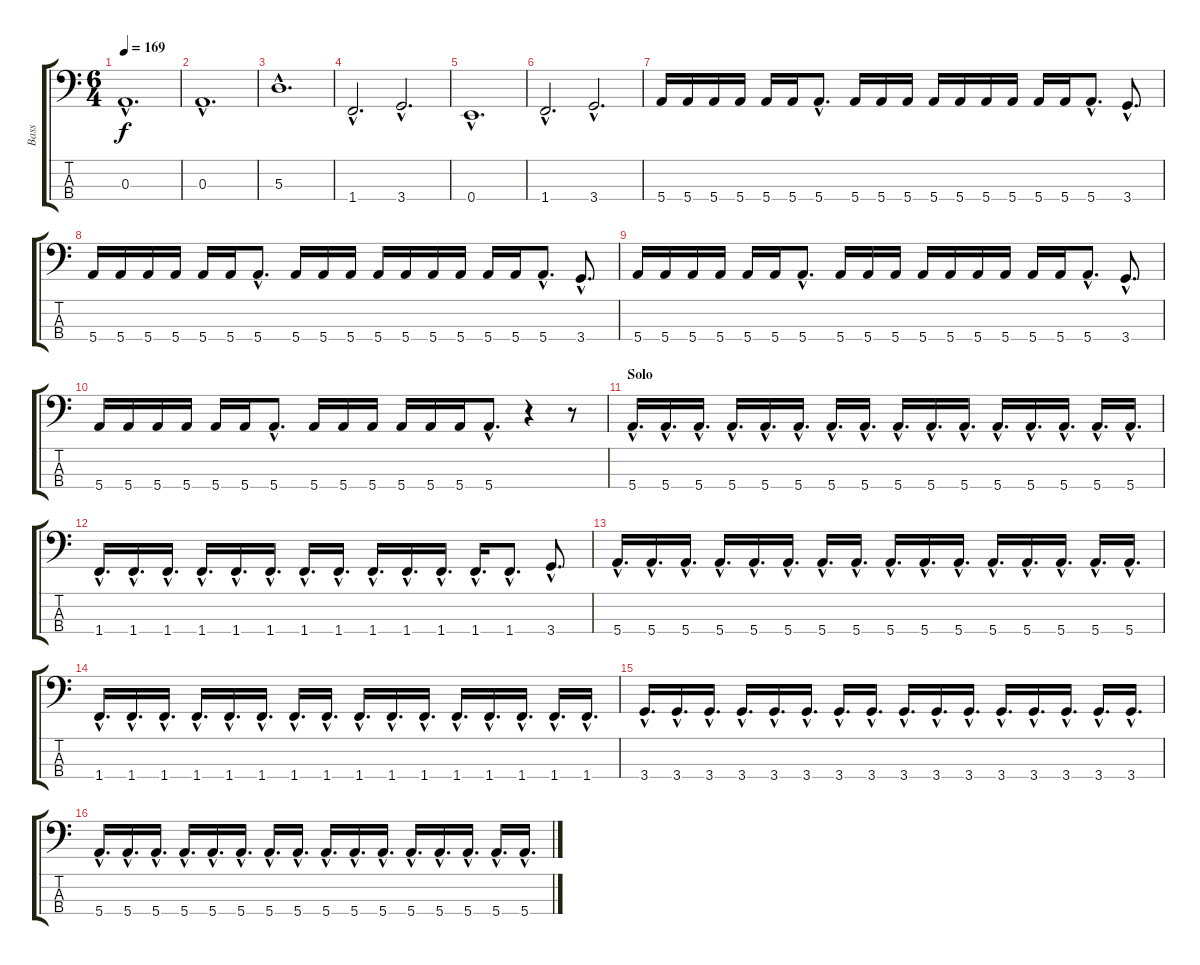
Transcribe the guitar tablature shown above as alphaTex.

\track ("Bass" "Bass") {instrument electricbasspick}
\staff {score tabs}
\tuning (G2 D2 A1 E1) {hide}
\ts (6 4)
\tempo 169
\clef f4
\ks c
0.3{hac}.1{d dy f} |
0.3{hac}.1{d} |
5.3{hac}.1{d} |
1.4{hac}.2{d} 3.4{hac}.2{d} |
0.4{hac}.1{d} |
1.4{hac}.2{d} 3.4{hac}.2{d} |
5.4.16 5.4.16 5.4.16 5.4.16 5.4.16 5.4.16 5.4{hac}.8{d} 5.4.16 5.4.16 5.4.16 5.4.16 5.4.16 5.4.16 5.4.16 5.4.16 5.4.16 5.4{hac}.8{d} 3.4{hac}.8{d} |
5.4.16 5.4.16 5.4.16 5.4.16 5.4.16 5.4.16 5.4{hac}.8{d} 5.4.16 5.4.16 5.4.16 5.4.16 5.4.16 5.4.16 5.4.16 5.4.16 5.4.16 5.4{hac}.8{d} 3.4{hac}.8{d} |
5.4.16 5.4.16 5.4.16 5.4.16 5.4.16 5.4.16 5.4{hac}.8{d} 5.4.16 5.4.16 5.4.16 5.4.16 5.4.16 5.4.16 5.4.16 5.4.16 5.4.16 5.4{hac}.8{d} 3.4{hac}.8{d} |
5.4.16 5.4.16 5.4.16 5.4.16 5.4.16 5.4.16 5.4{hac}.8{d} 5.4.16 5.4.16 5.4.16 5.4.16 5.4.16 5.4.16 5.4{hac}.8{d} r.4 r.8 |
\section ("" "Solo")
5.4{hac}.16{d} 5.4{hac}.16{d} 5.4{hac}.16{d} 5.4{hac}.16{d} 5.4{hac}.16{d} 5.4{hac}.16{d} 5.4{hac}.16{d} 5.4{hac}.16{d} 5.4{hac}.16{d} 5.4{hac}.16{d} 5.4{hac}.16{d} 5.4{hac}.16{d} 5.4{hac}.16{d} 5.4{hac}.16{d} 5.4{hac}.16{d} 5.4{hac}.16{d} |
1.4{hac}.16{d} 1.4{hac}.16{d} 1.4{hac}.16{d} 1.4{hac}.16{d} 1.4{hac}.16{d} 1.4{hac}.16{d} 1.4{hac}.16{d} 1.4{hac}.16{d} 1.4{hac}.16{d} 1.4{hac}.16{d} 1.4{hac}.16{d} 1.4{hac}.16{d} 1.4{hac}.8{d} 3.4{hac}.8{d} |
5.4{hac}.16{d} 5.4{hac}.16{d} 5.4{hac}.16{d} 5.4{hac}.16{d} 5.4{hac}.16{d} 5.4{hac}.16{d} 5.4{hac}.16{d} 5.4{hac}.16{d} 5.4{hac}.16{d} 5.4{hac}.16{d} 5.4{hac}.16{d} 5.4{hac}.16{d} 5.4{hac}.16{d} 5.4{hac}.16{d} 5.4{hac}.16{d} 5.4{hac}.16{d} |
1.4{hac}.16{d} 1.4{hac}.16{d} 1.4{hac}.16{d} 1.4{hac}.16{d} 1.4{hac}.16{d} 1.4{hac}.16{d} 1.4{hac}.16{d} 1.4{hac}.16{d} 1.4{hac}.16{d} 1.4{hac}.16{d} 1.4{hac}.16{d} 1.4{hac}.16{d} 1.4{hac}.16{d} 1.4{hac}.16{d} 1.4{hac}.16{d} 1.4{hac}.16{d} |
3.4{hac}.16{d} 3.4{hac}.16{d} 3.4{hac}.16{d} 3.4{hac}.16{d} 3.4{hac}.16{d} 3.4{hac}.16{d} 3.4{hac}.16{d} 3.4{hac}.16{d} 3.4{hac}.16{d} 3.4{hac}.16{d} 3.4{hac}.16{d} 3.4{hac}.16{d} 3.4{hac}.16{d} 3.4{hac}.16{d} 3.4{hac}.16{d} 3.4{hac}.16{d} |
5.4{hac}.16{d} 5.4{hac}.16{d} 5.4{hac}.16{d} 5.4{hac}.16{d} 5.4{hac}.16{d} 5.4{hac}.16{d} 5.4{hac}.16{d} 5.4{hac}.16{d} 5.4{hac}.16{d} 5.4{hac}.16{d} 5.4{hac}.16{d} 5.4{hac}.16{d} 5.4{hac}.16{d} 5.4{hac}.16{d} 5.4{hac}.16{d} 5.4{hac}.16{d}
